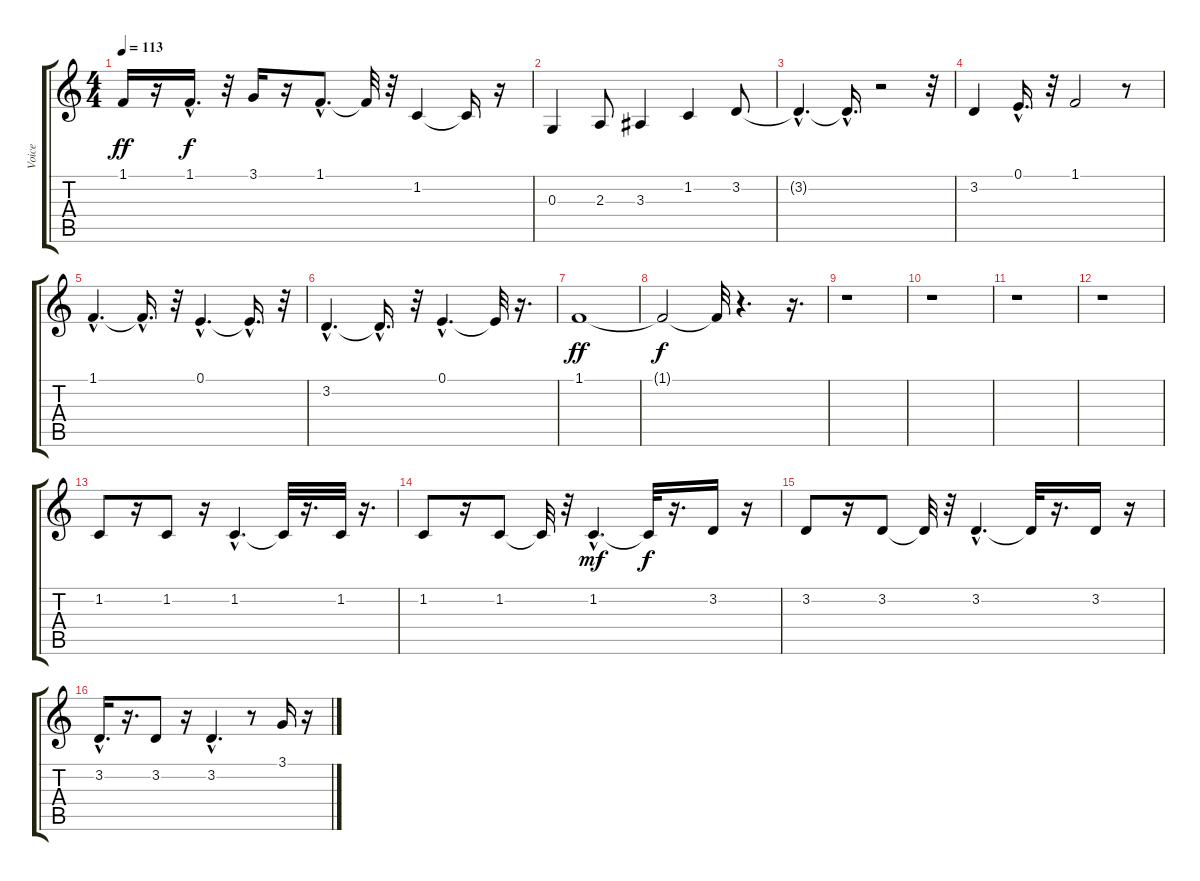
\track ("Voice" "Voice") {instrument lead6voice}
\staff {score tabs}
\tuning (E4 B3 G3 D3 A2 E2) {hide}
\ts (4 4)
\tempo 113
\clef g2
\ks c
1.1.16{dy ff} r.16 1.1{hac}.16{d dy f} r.32 3.1.16 r.16 1.1{hac}.8{d} 1.1{t}.32 r.32 1.2.4 1.2{t}.16 r.16 |
0.3.4 2.3.8 3.3.4 1.2.4 3.2.8 |
3.2{hac t}.4{d} 3.2{hac t}.16{d} r.2 r.32 |
3.2.4 0.1{hac}.16{d} r.32 1.1.2 r.8 |
1.1{hac}.4{d} 1.1{hac t}.16{d} r.32 0.1{hac}.4{d} 0.1{hac t}.16{d} r.32 |
3.2{hac}.4{d} 3.2{hac t}.16{d} r.32 0.1{hac}.4{d} 0.1{t}.32 r.16{d} |
1.1.1{dy ff} |
1.1{t}.2{dy f} 1.1{t}.32 r.4{d} r.16{d} |
r.1 |
r.1 |
r.1 |
r.1 |
1.2.8 r.16 1.2.8 r.16 1.2{hac}.4{d} 1.2{t}.32 r.16{d} 1.2.32 r.16{d} |
1.2.8 r.16 1.2.8 1.2{t}.32 r.32 1.2{hac}.4{d dy mf} 1.2{t}.32{dy f} r.16{d} 3.2.16 r.16 |
3.2.8 r.16 3.2.8 3.2{t}.32 r.32 3.2{hac}.4{d} 3.2{t}.32 r.16{d} 3.2.16 r.16 |
3.2{hac}.16{d} r.16{d} 3.2.8 r.16 3.2{hac}.4{d} r.8 3.1.16 r.16
